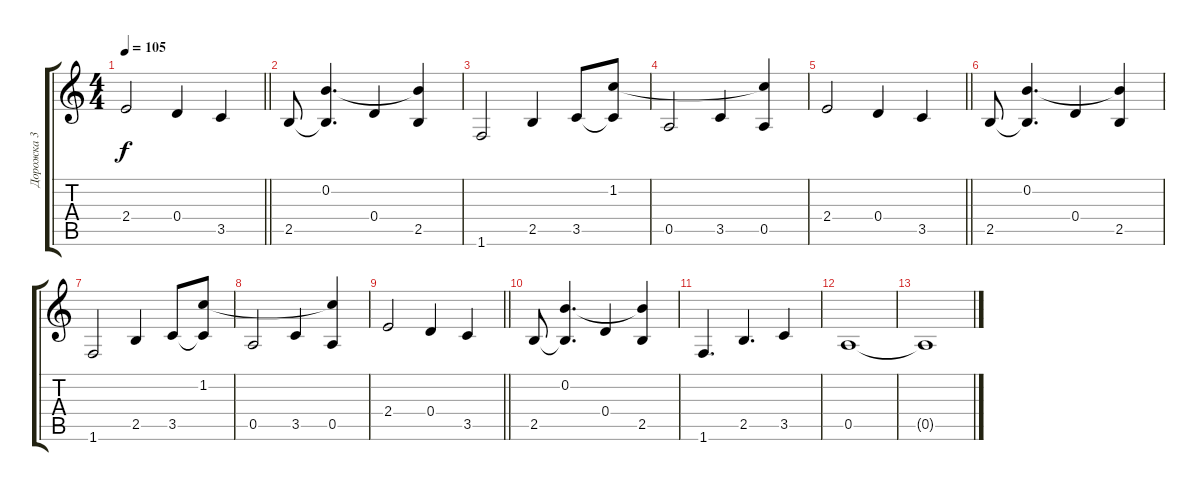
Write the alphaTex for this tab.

\track ("Дорожка 3" "Дорожка 3") {instrument acousticguitarsteel}
\staff {score tabs}
\tuning (E4 B3 G3 D3 A2 E2) {hide}
\ts (4 4)
\tempo 105
\clef g2
\barLineRight lightlight
\ks c
2.4.2{dy f} 0.4.4 3.5.4 |
2.5.8 (0.2 2.5{t}).4{d} 0.4.4 (0.2{t} 2.5).4 |
1.6.2 2.5.4 3.5.8 (1.2 3.5{t}).8 |
0.5.2 3.5.4 (1.2{t} 0.5).4 |
\barLineRight lightlight
2.4.2 0.4.4 3.5.4 |
2.5.8 (0.2 2.5{t}).4{d} 0.4.4 (0.2{t} 2.5).4 |
1.6.2 2.5.4 3.5.8 (1.2 3.5{t}).8 |
0.5.2 3.5.4 (1.2{t} 0.5).4 |
\barLineRight lightlight
2.4.2 0.4.4 3.5.4 |
2.5.8 (0.2 2.5{t}).4{d} 0.4.4 (0.2{t} 2.5).4 |
1.6.4{d} 2.5.4{d} 3.5.4 |
0.5.1 |
0.5{t}.1
